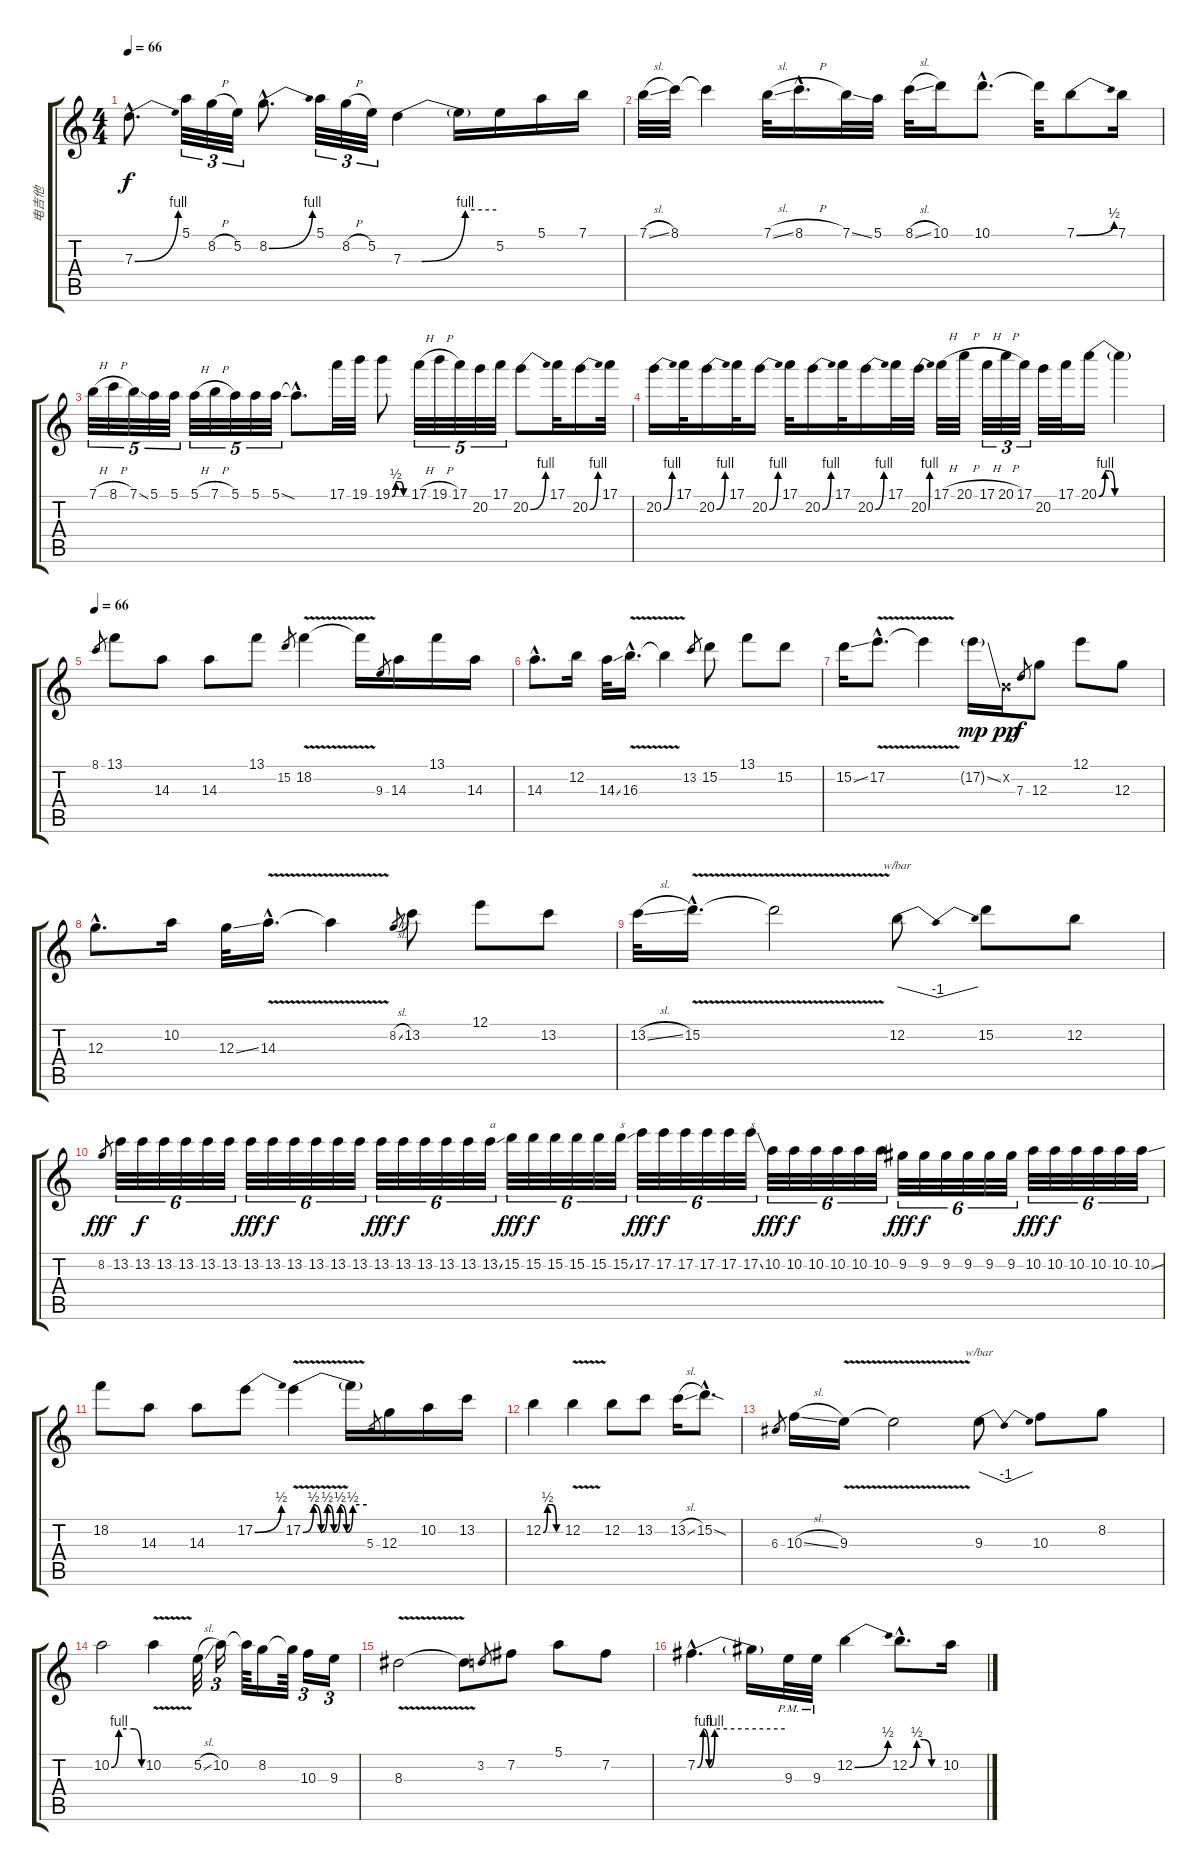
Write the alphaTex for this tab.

\track ("电吉他" "电吉他") {instrument overdrivenguitar}
\staff {score tabs}
\tuning (E4 B3 G3 D3 A2 E2) {hide}
\ts (4 4)
\tempo 66
\clef g2
\ks c
7.3{be (bend 0 0 60 4) hac}.8{d dy f} 5.1.32{tu (3 2)} 8.2{h}.32{tu (3 2)} 5.2.32{tu (3 2)} 8.2{be (bend 0 0 60 4) hac}.8{d} 5.1.32{tu (3 2)} 8.2{h}.32{tu (3 2)} 5.2.32{tu (3 2)} 7.3{be (custom 0 0 12 0 40 4 60 4)}.4 7.3{t}.16 5.2.16 5.1.16 7.1.16 |
7.1{sl}.32 8.1.32 8.1{t}.4 7.1{sl}.32 8.1{h hac}.16{d} 7.1{ss}.32 5.1.32 8.1{sl}.32 10.1.16 10.1{hac}.8{d} 10.1{t}.32 7.1{be (bend 0 0 60 2)}.8 7.1.16 |
7.1{h}.32{tu (5 4)} 8.1{h}.32{tu (5 4)} 7.1{ss}.32{tu (5 4)} 5.1.32{tu (5 4)} 5.1.32{tu (5 4)} 5.1{h}.32{tu (5 4)} 7.1{h}.32{tu (5 4)} 5.1.32{tu (5 4)} 5.1.32{tu (5 4)} 5.1{ss}.32{tu (5 4)} 5.1{hac t}.8{d} 17.1.32 19.1.32 19.1{be (custom 0 0 15 2 30 2 45 0 60 0)}.8 17.1{h}.32{tu (5 4)} 19.1{h}.32{tu (5 4)} 17.1.32{tu (5 4)} 20.2.32{tu (5 4)} 17.1.32{tu (5 4)} 20.2{be (bend 0 0 60 4)}.8 17.1.32 20.2{be (bend 0 0 60 4)}.16 17.1.32 |
20.2{be (bend 0 0 60 4)}.16 17.1.32 20.2{be (bend 0 0 60 4)}.16 17.1.32 20.2{be (bend 0 0 60 4)}.16 17.1.32 20.2{be (bend 0 0 60 4)}.16 17.1.32 20.2{be (bend 0 0 60 4)}.16 17.1.32 20.2{be (bend 0 0 60 4)}.32 17.1{h}.32 20.1{h}.32 17.1{h}.32{tu (3 2)} 20.1{h}.32{tu (3 2)} 17.1.32{tu (3 2)} 20.2.32 17.1.32 20.1{be (custom 0 0 6 4 10 4 15 0 60 0)}.16 20.1{t}.4 |
\tempo 66
8.1.8{gr} 13.1.8 14.3.8 14.3.8 13.1.8 15.2.8{gr} 18.2{v}.4 18.2{t}.16 9.3.8{gr} 14.3.16 13.1.16 14.3.16 |
14.3{hac}.8{d} 12.2.16 14.3{ss}.32 16.3{v hac}.16{d} 16.3{t}.4 13.2.8{gr} 15.2.8 13.1.8 15.2.8 |
15.2{ss}.16 17.2{v hac}.8{d} 17.2{t}.4 17.2{ss g}.16{dy mp} 0.2{x}.16{dy pp} 7.3.8{gr dy f} 12.3.8 12.1.8 12.3.8 |
12.3{hac}.8{d} 10.2.16 12.3{ss}.32 14.3{v hac}.16{d} 14.3{t}.4 8.2{sl}.8{gr} 13.2.8 12.1.8 13.2.8 |
13.2{sl}.32 15.2{v hac}.16{d} 15.2{t}.2 12.2.8{tbe (dip default 0 0 30 -4 60 0)} 15.2.8 12.2.8 |
8.2.8{gr dy fff} 13.2.32{tu (6 4)} 13.2.32{tu (6 4) dy f} 13.2.32{tu (6 4)} 13.2.32{tu (6 4)} 13.2.32{tu (6 4)} 13.2.32{tu (6 4)} 13.2.32{tu (6 4) dy fff} 13.2.32{tu (6 4) dy f} 13.2.32{tu (6 4)} 13.2.32{tu (6 4)} 13.2.32{tu (6 4)} 13.2.32{tu (6 4)} 13.2.32{tu (6 4) dy fff} 13.2.32{tu (6 4) dy f} 13.2.32{tu (6 4)} 13.2.32{tu (6 4)} 13.2.32{tu (6 4)} 13.2{ss}.32{tu (6 4) txt "a"} 15.2.32{tu (6 4) dy fff} 15.2.32{tu (6 4) dy f} 15.2.32{tu (6 4)} 15.2.32{tu (6 4)} 15.2.32{tu (6 4)} 15.2{ss}.32{tu (6 4) txt "s"} 17.2.32{tu (6 4) dy fff} 17.2.32{tu (6 4) dy f} 17.2.32{tu (6 4)} 17.2.32{tu (6 4)} 17.2.32{tu (6 4)} 17.2{ss}.32{tu (6 4) txt "s"} 10.2.32{tu (6 4) dy fff} 10.2.32{tu (6 4) dy f} 10.2.32{tu (6 4)} 10.2.32{tu (6 4)} 10.2.32{tu (6 4)} 10.2.32{tu (6 4)} 9.2.32{tu (6 4) dy fff} 9.2.32{tu (6 4) dy f} 9.2.32{tu (6 4)} 9.2.32{tu (6 4)} 9.2.32{tu (6 4)} 9.2.32{tu (6 4)} 10.2.32{tu (6 4) dy fff} 10.2.32{tu (6 4) dy f} 10.2.32{tu (6 4)} 10.2.32{tu (6 4)} 10.2.32{tu (6 4)} 10.2{ss}.32{tu (6 4)} |
18.2.8 14.3.8 14.3.8 17.2{be (bend 0 0 60 2)}.8 17.2{be (custom 0 0 10 2 17 0 23 2 29 0 35 2 41 0 47 2 60 2) v}.4 17.2{t}.16 5.3.8{gr} 12.3.16 10.2.16 13.2.16 |
12.2{be (custom 0 0 15 2 30 2 45 0 60 0)}.4 12.2{v}.4 12.2.8 13.2.8 13.2{sl}.16 15.2{sod hac}.8{d} |
6.3.8{gr} 10.3{sl}.16 9.3{v}.16 9.3{t}.2 9.3.8{tbe (dip default 0 0 30 -4 60 0)} 10.3.8 8.2.8 |
10.2{be (custom 0 0 15 4 30 4 45 4 60 0)}.2 10.2{v}.4 5.2{sl}.32 10.2.16{tu (3 2)} 10.2{t}.64 8.2.16 8.2{t}.64 10.3.16{tu (3 2)} 9.3.16{tu (3 2)} |
8.3{v}.2 8.3{t}.8 3.2.8{gr} 7.2.8 5.1.8 7.2.8 |
7.2{be (custom 0 0 4 4 8 0 12 4 60 4) hac}.4{d} 7.2{t}.16 9.3{pm}.32 9.3{pm}.32 12.2{be (bend 0 0 60 2)}.4 12.2{be (custom 0 0 15 2 30 2 45 0 60 0) hac}.8{d} 10.2.16
